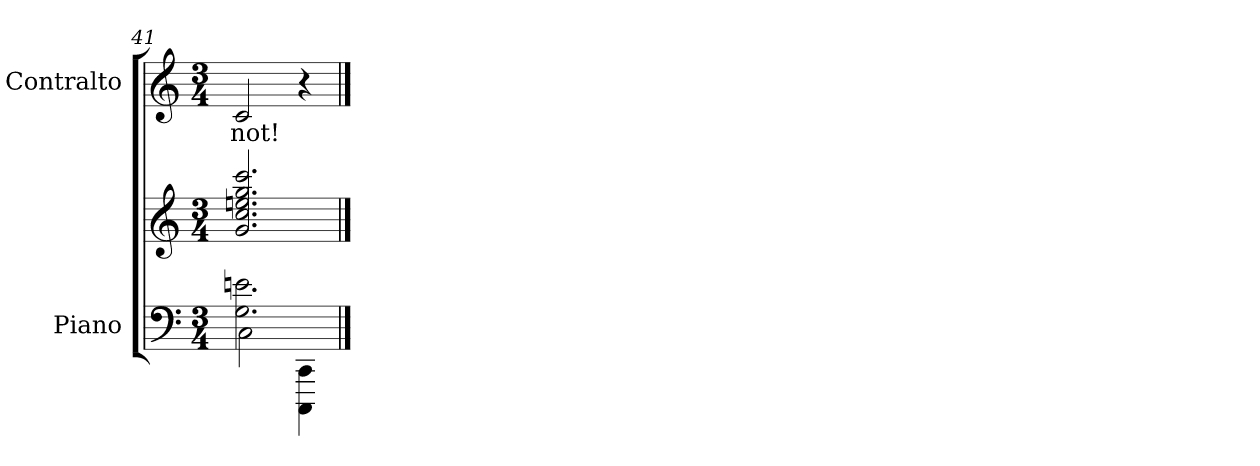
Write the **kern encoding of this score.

**kern	**kern	**kern	**text
*part2	*part2	*part1	*part1
*staff3	*staff2	*staff1	*staff1
*I"Piano	*	*I"Contralto	*
*I'Pno	*	*	*
*clefF4	*clefG2	*clefG2	*
*k[]	*k[]	*k[]	*
*M3/4	*M3/4	*M3/4	*
=41	=41	=41	=41
*^	*	*	*
2.G\ 2.en\	2C\	2.g/ 2.cc/ 2.een/ 2.gg/ 2.ccc/	2c/	not!
.	4CCC\ 4CC\	.	4r	.
*v	*v	*	*	*
==	==	==	==
*-	*-	*-	*-
